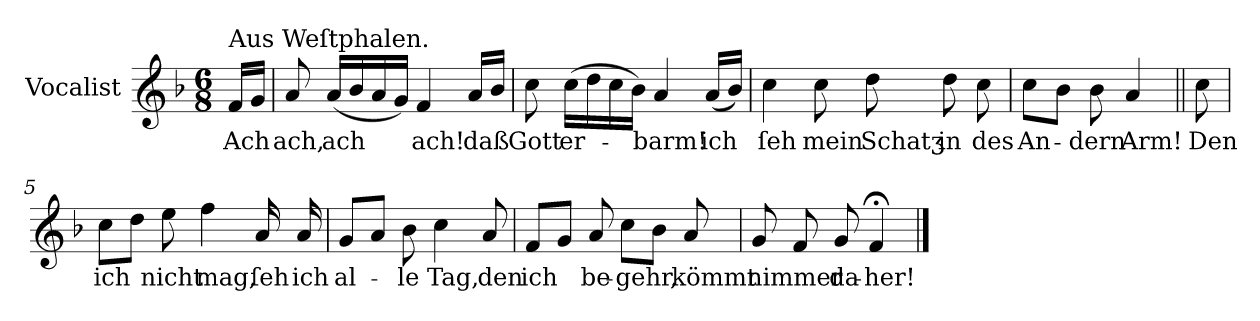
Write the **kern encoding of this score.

**kern	**text
*part1	*part1
*staff1	*staff1
*I"Vocalist	*
*k[b-]	*
*F:	*
*M6/8	*
=	=
!LO:TX:a:t=Aus Weſtphalen.	!
16fLL	Ach
16gJJ	.
=1	=1
8a	ach,
(16aLL	ach
16b-	.
16a	.
16gJJ)	.
4f	ach!
16aLL	daß
16b-JJ	.
=2	=2
8cc	Gott
(16ccLL	er-
16dd	.
16cc	.
16b-JJ)	.
4a	-barm!
(16aLL	ich
16b-JJ)	.
=3	=3
4cc	ſeh
8cc	mein
8dd	Schatʒ
8dd	in
8cc	des
=4	=4
8ccL	An-
8b-J	.
8b-	-dern
4a	Arm!
=||	=||
8cc	Den
=5	=5
8ccL	ich
8ddJ	.
8ee	nicht
4ff	mag,
16a	ſeh
16a	ich
=6	=6
8gL	al-
8aJ	.
8b-	-le
4cc	Tag,
8a	den
=7	=7
8fL	ich
8gJ	.
8a	be-
8ccL	-gehr,
8b-J	.
8a	kömmt
=8	=8
8g	nimmer
8f	.
8g	da-
4f;<	-her!
==	==
*-	*-
